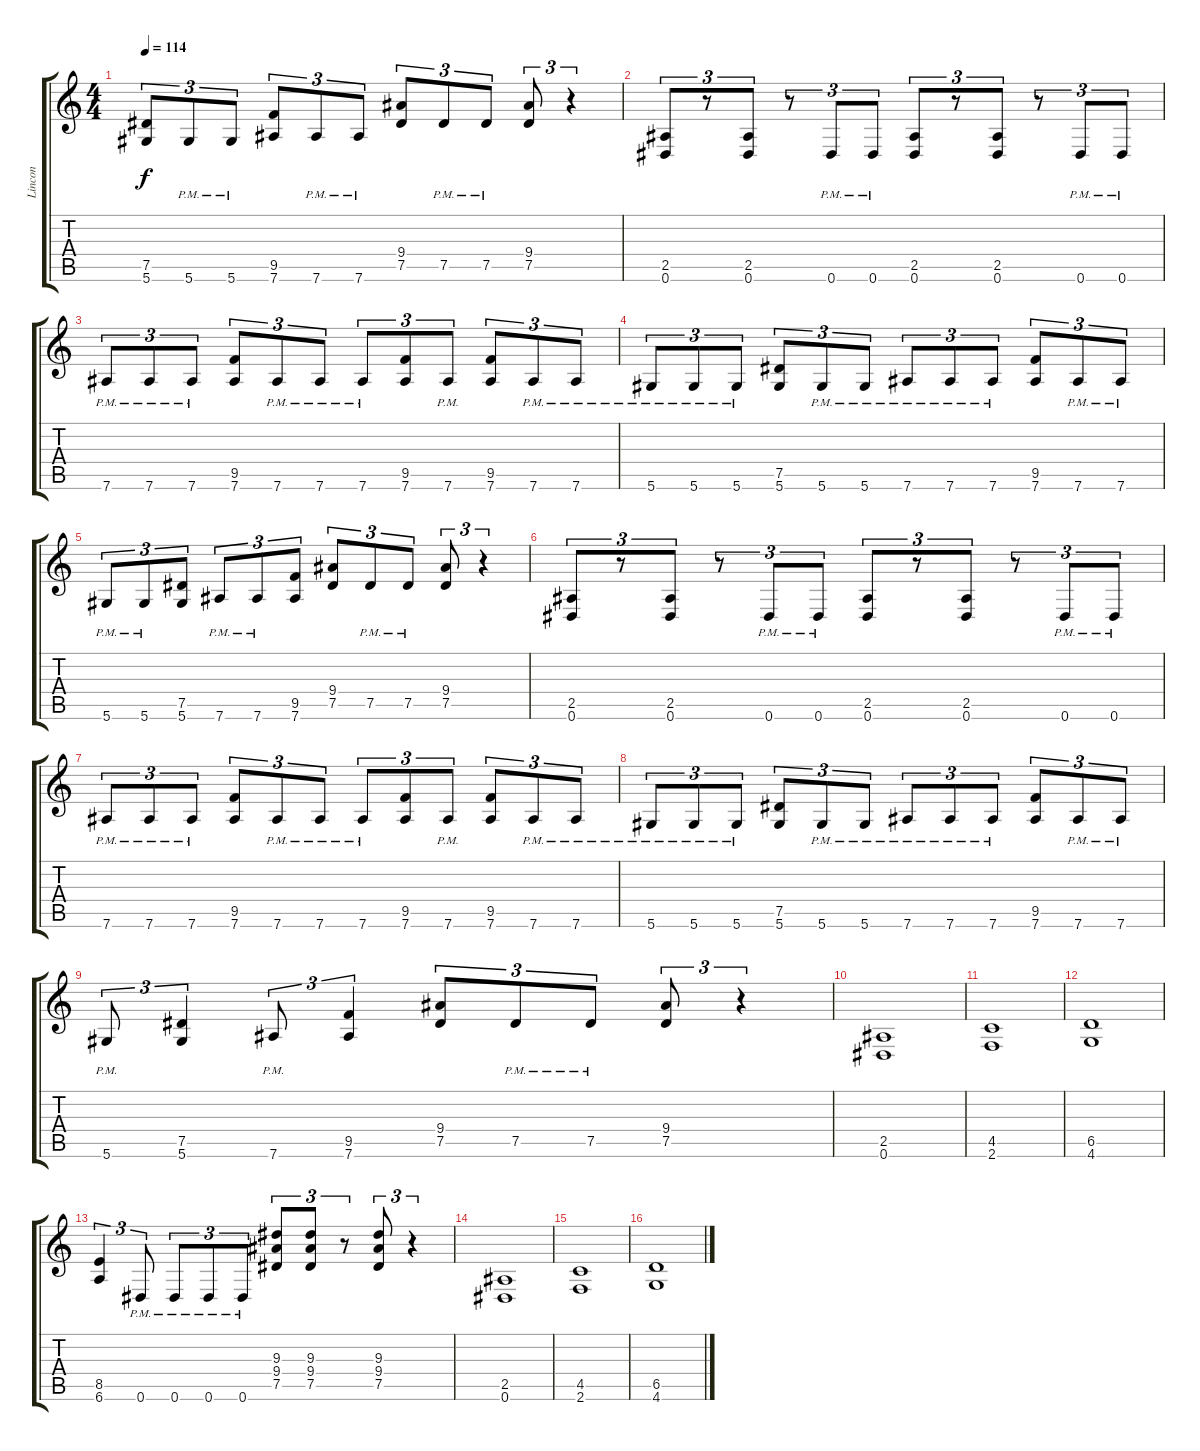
\track ("Lincon" "Lincon") {instrument distortionguitar}
\staff {score tabs}
\tuning (Eb4 Bb3 Gb3 Db3 Ab2 Eb2) {hide}
\ts (4 4)
\tempo 114
\clef g2
\ks c
(7.5 5.6).8{tu (3 2) dy f} 5.6{pm}.8{tu (3 2)} 5.6{pm}.8{tu (3 2)} (9.5 7.6).8{tu (3 2)} 7.6{pm}.8{tu (3 2)} 7.6{pm}.8{tu (3 2)} (9.4 7.5).8{tu (3 2)} 7.5{pm}.8{tu (3 2)} 7.5{pm}.8{tu (3 2)} (9.4 7.5).8{tu (3 2)} r.4{tu (3 2)} |
(2.5 0.6).8{tu (3 2)} r.8{tu (3 2)} (2.5 0.6).8{tu (3 2)} r.8{tu (3 2)} 0.6{pm}.8{tu (3 2)} 0.6{pm}.8{tu (3 2)} (2.5 0.6).8{tu (3 2)} r.8{tu (3 2)} (2.5 0.6).8{tu (3 2)} r.8{tu (3 2)} 0.6{pm}.8{tu (3 2)} 0.6{pm}.8{tu (3 2)} |
7.6{pm}.8{tu (3 2)} 7.6{pm}.8{tu (3 2)} 7.6{pm}.8{tu (3 2)} (9.5 7.6).8{tu (3 2)} 7.6{pm}.8{tu (3 2)} 7.6{pm}.8{tu (3 2)} 7.6{pm}.8{tu (3 2)} (9.5 7.6).8{tu (3 2)} 7.6{pm}.8{tu (3 2)} (9.5 7.6).8{tu (3 2)} 7.6{pm}.8{tu (3 2)} 7.6{pm}.8{tu (3 2)} |
5.6{pm}.8{tu (3 2)} 5.6{pm}.8{tu (3 2)} 5.6{pm}.8{tu (3 2)} (7.5 5.6).8{tu (3 2)} 5.6{pm}.8{tu (3 2)} 5.6{pm}.8{tu (3 2)} 7.6{pm}.8{tu (3 2)} 7.6{pm}.8{tu (3 2)} 7.6{pm}.8{tu (3 2)} (9.5 7.6).8{tu (3 2)} 7.6{pm}.8{tu (3 2)} 7.6{pm}.8{tu (3 2)} |
5.6{pm}.8{tu (3 2)} 5.6{pm}.8{tu (3 2)} (7.5 5.6).8{tu (3 2)} 7.6{pm}.8{tu (3 2)} 7.6{pm}.8{tu (3 2)} (9.5 7.6).8{tu (3 2)} (9.4 7.5).8{tu (3 2)} 7.5{pm}.8{tu (3 2)} 7.5{pm}.8{tu (3 2)} (9.4 7.5).8{tu (3 2)} r.4{tu (3 2)} |
(2.5 0.6).8{tu (3 2)} r.8{tu (3 2)} (2.5 0.6).8{tu (3 2)} r.8{tu (3 2)} 0.6{pm}.8{tu (3 2)} 0.6{pm}.8{tu (3 2)} (2.5 0.6).8{tu (3 2)} r.8{tu (3 2)} (2.5 0.6).8{tu (3 2)} r.8{tu (3 2)} 0.6{pm}.8{tu (3 2)} 0.6{pm}.8{tu (3 2)} |
7.6{pm}.8{tu (3 2)} 7.6{pm}.8{tu (3 2)} 7.6{pm}.8{tu (3 2)} (9.5 7.6).8{tu (3 2)} 7.6{pm}.8{tu (3 2)} 7.6{pm}.8{tu (3 2)} 7.6{pm}.8{tu (3 2)} (9.5 7.6).8{tu (3 2)} 7.6{pm}.8{tu (3 2)} (9.5 7.6).8{tu (3 2)} 7.6{pm}.8{tu (3 2)} 7.6{pm}.8{tu (3 2)} |
5.6{pm}.8{tu (3 2)} 5.6{pm}.8{tu (3 2)} 5.6{pm}.8{tu (3 2)} (7.5 5.6).8{tu (3 2)} 5.6{pm}.8{tu (3 2)} 5.6{pm}.8{tu (3 2)} 7.6{pm}.8{tu (3 2)} 7.6{pm}.8{tu (3 2)} 7.6{pm}.8{tu (3 2)} (9.5 7.6).8{tu (3 2)} 7.6{pm}.8{tu (3 2)} 7.6{pm}.8{tu (3 2)} |
5.6{pm}.8{tu (3 2)} (7.5 5.6).4{tu (3 2)} 7.6{pm}.8{tu (3 2)} (9.5 7.6).4{tu (3 2)} (9.4 7.5).8{tu (3 2)} 7.5{pm}.8{tu (3 2)} 7.5{pm}.8{tu (3 2)} (9.4 7.5).8{tu (3 2)} r.4{tu (3 2)} |
(2.5 0.6).1 |
(4.5 2.6).1 |
(6.5 4.6).1 |
(8.5 6.6).4{tu (3 2)} 0.6{pm}.8{tu (3 2)} 0.6{pm}.8{tu (3 2)} 0.6{pm}.8{tu (3 2)} 0.6{pm}.8{tu (3 2)} (9.3 9.4 7.5).8{tu (3 2)} (9.3 9.4 7.5).8{tu (3 2)} r.8{tu (3 2)} (9.3 9.4 7.5).8{tu (3 2)} r.4{tu (3 2)} |
(2.5 0.6).1 |
(4.5 2.6).1 |
(6.5 4.6).1
